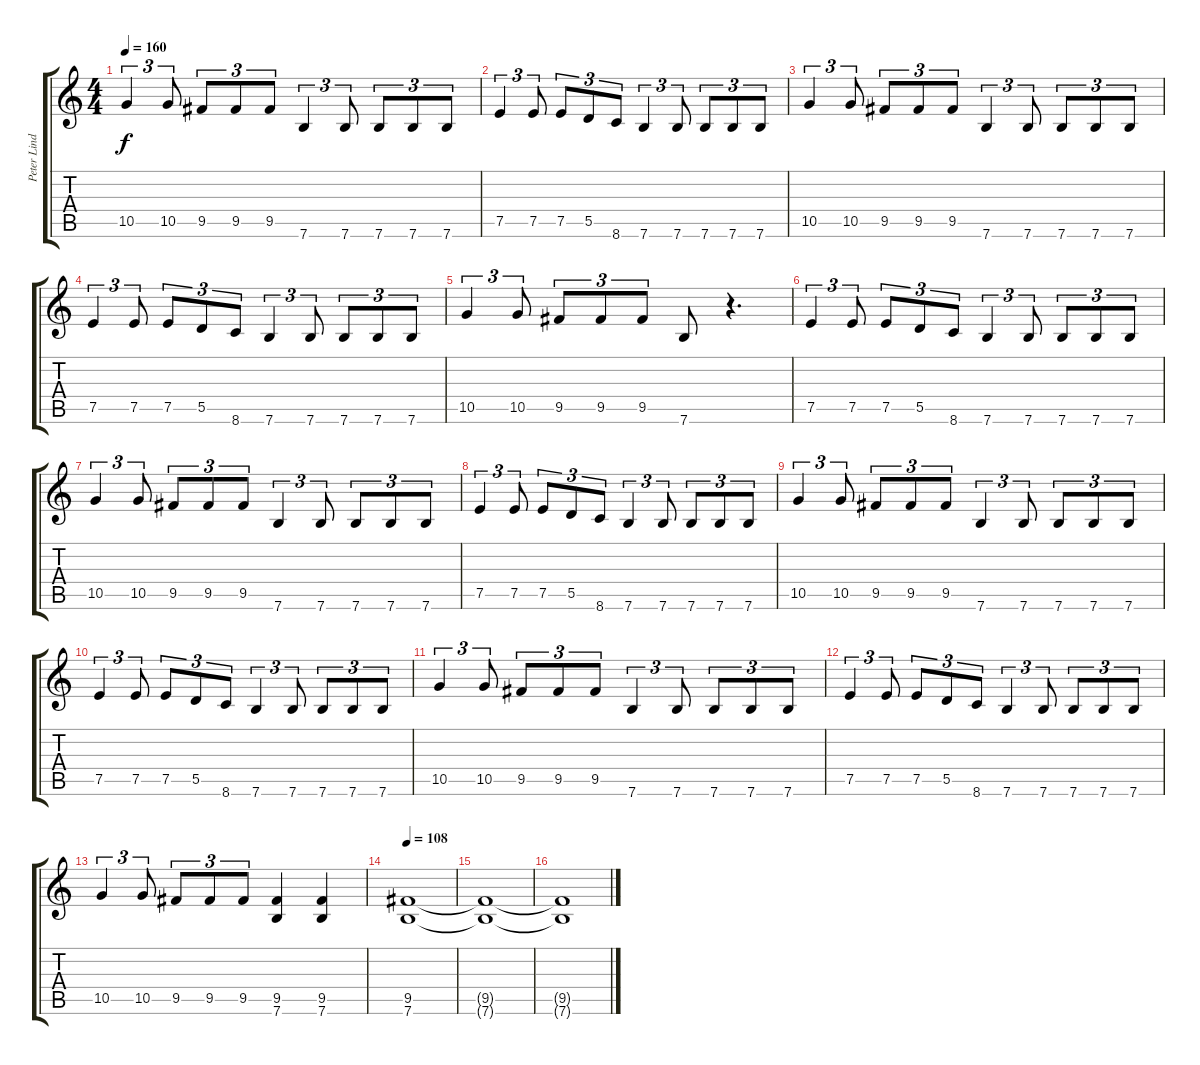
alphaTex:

\track ("Peter Lindgren" "Peter Lind") {instrument distortionguitar}
\staff {score tabs}
\tuning (E4 B3 G3 D3 A2 E2) {hide}
\ts (4 4)
\tempo 160
\clef g2
\ks c
10.5.4{tu (3 2) dy f} 10.5.8{tu (3 2)} 9.5.8{tu (3 2)} 9.5.8{tu (3 2)} 9.5.8{tu (3 2)} 7.6.4{tu (3 2)} 7.6.8{tu (3 2)} 7.6.8{tu (3 2)} 7.6.8{tu (3 2)} 7.6.8{tu (3 2)} |
7.5.4{tu (3 2)} 7.5.8{tu (3 2)} 7.5.8{tu (3 2)} 5.5.8{tu (3 2)} 8.6.8{tu (3 2)} 7.6.4{tu (3 2)} 7.6.8{tu (3 2)} 7.6.8{tu (3 2)} 7.6.8{tu (3 2)} 7.6.8{tu (3 2)} |
10.5.4{tu (3 2)} 10.5.8{tu (3 2)} 9.5.8{tu (3 2)} 9.5.8{tu (3 2)} 9.5.8{tu (3 2)} 7.6.4{tu (3 2)} 7.6.8{tu (3 2)} 7.6.8{tu (3 2)} 7.6.8{tu (3 2)} 7.6.8{tu (3 2)} |
7.5.4{tu (3 2)} 7.5.8{tu (3 2)} 7.5.8{tu (3 2)} 5.5.8{tu (3 2)} 8.6.8{tu (3 2)} 7.6.4{tu (3 2)} 7.6.8{tu (3 2)} 7.6.8{tu (3 2)} 7.6.8{tu (3 2)} 7.6.8{tu (3 2)} |
10.5.4{tu (3 2)} 10.5.8{tu (3 2)} 9.5.8{tu (3 2)} 9.5.8{tu (3 2)} 9.5.8{tu (3 2)} 7.6.8 r.4{d} |
7.5.4{tu (3 2)} 7.5.8{tu (3 2)} 7.5.8{tu (3 2)} 5.5.8{tu (3 2)} 8.6.8{tu (3 2)} 7.6.4{tu (3 2)} 7.6.8{tu (3 2)} 7.6.8{tu (3 2)} 7.6.8{tu (3 2)} 7.6.8{tu (3 2)} |
10.5.4{tu (3 2)} 10.5.8{tu (3 2)} 9.5.8{tu (3 2)} 9.5.8{tu (3 2)} 9.5.8{tu (3 2)} 7.6.4{tu (3 2)} 7.6.8{tu (3 2)} 7.6.8{tu (3 2)} 7.6.8{tu (3 2)} 7.6.8{tu (3 2)} |
7.5.4{tu (3 2)} 7.5.8{tu (3 2)} 7.5.8{tu (3 2)} 5.5.8{tu (3 2)} 8.6.8{tu (3 2)} 7.6.4{tu (3 2)} 7.6.8{tu (3 2)} 7.6.8{tu (3 2)} 7.6.8{tu (3 2)} 7.6.8{tu (3 2)} |
10.5.4{tu (3 2)} 10.5.8{tu (3 2)} 9.5.8{tu (3 2)} 9.5.8{tu (3 2)} 9.5.8{tu (3 2)} 7.6.4{tu (3 2)} 7.6.8{tu (3 2)} 7.6.8{tu (3 2)} 7.6.8{tu (3 2)} 7.6.8{tu (3 2)} |
7.5.4{tu (3 2)} 7.5.8{tu (3 2)} 7.5.8{tu (3 2)} 5.5.8{tu (3 2)} 8.6.8{tu (3 2)} 7.6.4{tu (3 2)} 7.6.8{tu (3 2)} 7.6.8{tu (3 2)} 7.6.8{tu (3 2)} 7.6.8{tu (3 2)} |
10.5.4{tu (3 2)} 10.5.8{tu (3 2)} 9.5.8{tu (3 2)} 9.5.8{tu (3 2)} 9.5.8{tu (3 2)} 7.6.4{tu (3 2)} 7.6.8{tu (3 2)} 7.6.8{tu (3 2)} 7.6.8{tu (3 2)} 7.6.8{tu (3 2)} |
7.5.4{tu (3 2)} 7.5.8{tu (3 2)} 7.5.8{tu (3 2)} 5.5.8{tu (3 2)} 8.6.8{tu (3 2)} 7.6.4{tu (3 2)} 7.6.8{tu (3 2)} 7.6.8{tu (3 2)} 7.6.8{tu (3 2)} 7.6.8{tu (3 2)} |
10.5.4{tu (3 2)} 10.5.8{tu (3 2)} 9.5.8{tu (3 2)} 9.5.8{tu (3 2)} 9.5.8{tu (3 2)} (9.5 7.6).4 (9.5 7.6).4 |
\tempo 108
(9.5 7.6).1{volume 0} |
(9.5{t} 7.6{t}).1 |
(9.5{t} 7.6{t}).1
